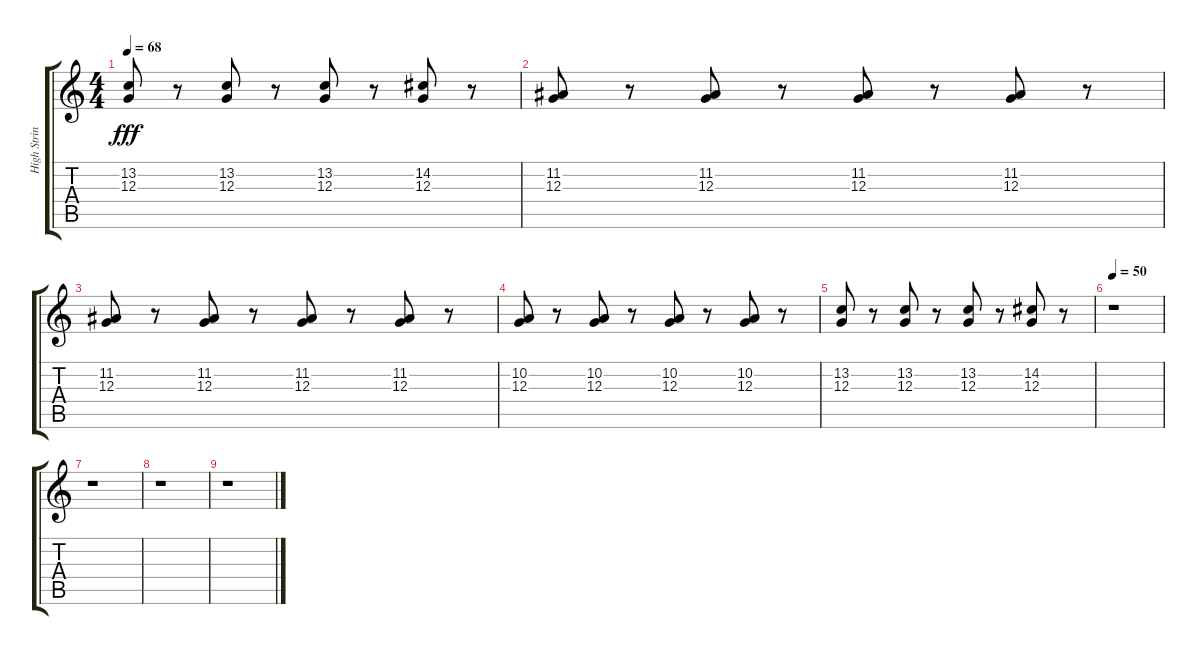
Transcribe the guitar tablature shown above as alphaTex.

\track ("High Strings" "High Strin") {instrument stringensemble2}
\staff {score tabs}
\tuning (E4 B3 G3 D3 A2 E2) {hide}
\ts (4 4)
\tempo 68
\clef g2
\ks c
(13.2 12.3).8{dy fff} r.8 (13.2 12.3).8 r.8 (13.2 12.3).8 r.8 (14.2 12.3).8 r.8 |
(11.2 12.3).8{volume 16} r.8 (11.2 12.3).8 r.8 (11.2 12.3).8 r.8 (11.2 12.3).8 r.8 |
(11.2 12.3).8{volume 16} r.8 (11.2 12.3).8 r.8 (11.2 12.3).8 r.8 (11.2 12.3).8 r.8 |
(10.2 12.3).8 r.8 (10.2 12.3).8 r.8 (10.2 12.3).8 r.8 (10.2 12.3).8 r.8 |
(13.2 12.3).8 r.8 (13.2 12.3).8 r.8 (13.2 12.3).8 r.8 (14.2 12.3).8 r.8 |
\tempo 50
r.1 |
r.1 |
r.1 |
r.1
